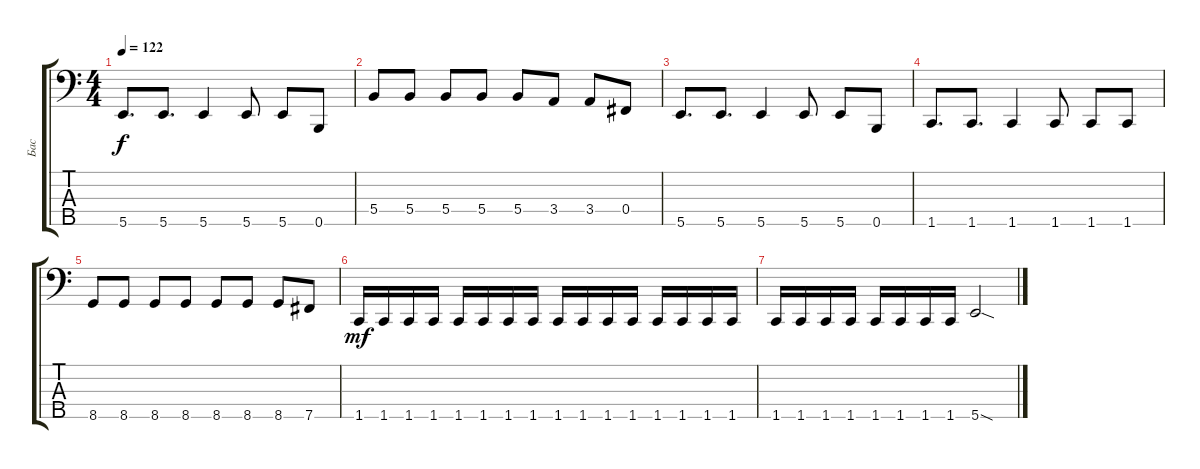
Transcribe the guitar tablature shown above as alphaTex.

\track ("Бас" "Бас") {instrument electricbassfinger}
\staff {score tabs}
\tuning (A2 E2 B1 Gb1 B0) {hide}
\ts (4 4)
\tempo 122
\clef f4
\ks c
5.5.8{d dy f} 5.5.8{d} 5.5.4 5.5.8 5.5.8 0.5.8 |
5.4.8 5.4.8 5.4.8 5.4.8 5.4.8 3.4.8 3.4.8 0.4.8 |
5.5.8{d} 5.5.8{d} 5.5.4 5.5.8 5.5.8 0.5.8 |
1.5.8{d} 1.5.8{d} 1.5.4 1.5.8 1.5.8 1.5.8 |
8.5.8 8.5.8 8.5.8 8.5.8 8.5.8 8.5.8 8.5.8 7.5.8 |
1.5.16{dy mf} 1.5.16 1.5.16 1.5.16 1.5.16 1.5.16 1.5.16 1.5.16 1.5.16 1.5.16 1.5.16 1.5.16 1.5.16 1.5.16 1.5.16 1.5.16 |
1.5.16 1.5.16 1.5.16 1.5.16 1.5.16 1.5.16 1.5.16 1.5.16 5.5{sod}.2
